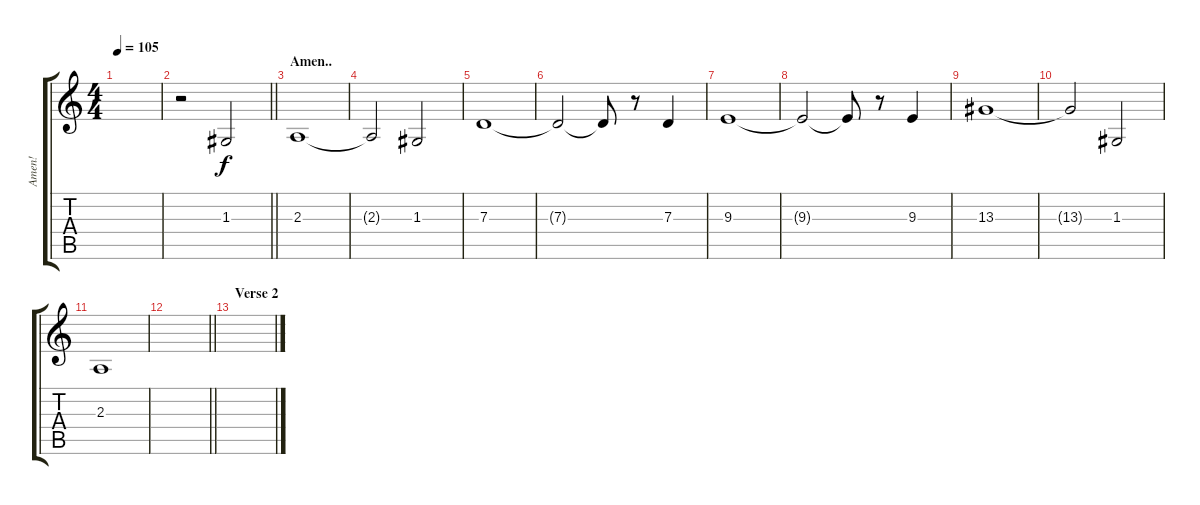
\track ("Amen!" "Amen!") {instrument choiraahs}
\staff {score tabs}
\tuning (E4 B3 G3 D3 A2 E2) {hide}
\ts (4 4)
\tempo 105
\clef g2
\ks c
|
\barLineRight lightlight
r.2 1.3.2 |
\section ("" "Amen..")
2.3.1 |
2.3{t}.2 1.3.2 |
7.3.1 |
7.3{t}.2 7.3{t}.8 r.8 7.3.4 |
9.3.1 |
9.3{t}.2 9.3{t}.8 r.8 9.3.4 |
13.3.1 |
13.3{t}.2 1.3.2 |
2.3.1 |
\barLineRight lightlight
|
\section ("" "Verse 2")
